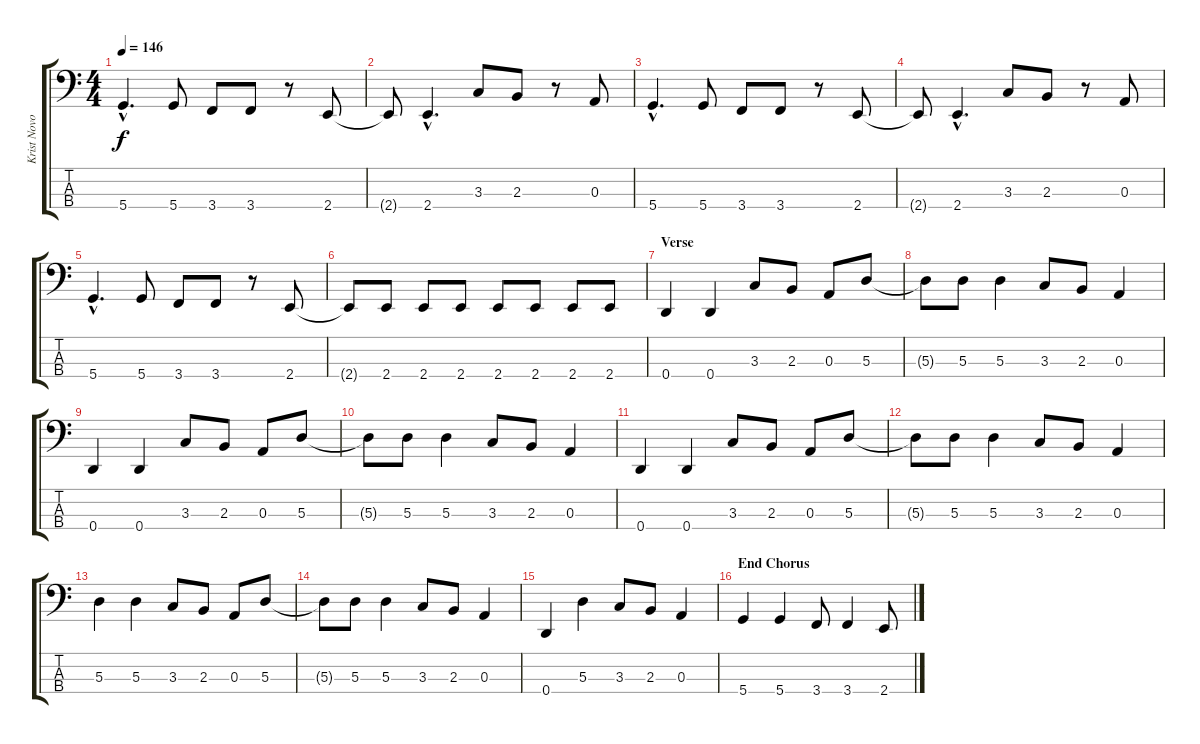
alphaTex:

\track ("Krist Novoselic - Bass" "Krist Novo") {instrument electricbasspick}
\staff {score tabs}
\tuning (G2 D2 A1 D1) {hide}
\ts (4 4)
\tempo 146
\clef f4
\ks c
5.4{hac}.4{d dy f} 5.4.8 3.4.8 3.4.8 r.8 2.4.8 |
2.4{t}.8 2.4{hac}.4{d} 3.3.8 2.3.8 r.8 0.3.8 |
5.4{hac}.4{d} 5.4.8 3.4.8 3.4.8 r.8 2.4.8 |
2.4{t}.8 2.4{hac}.4{d} 3.3.8 2.3.8 r.8 0.3.8 |
5.4{hac}.4{d} 5.4.8 3.4.8 3.4.8 r.8 2.4.8 |
2.4{t}.8 2.4.8 2.4.8 2.4.8 2.4.8 2.4.8 2.4.8 2.4.8 |
\section ("" "Verse")
0.4.4 0.4.4 3.3.8 2.3.8 0.3.8 5.3.8 |
5.3{t}.8 5.3.8 5.3.4 3.3.8 2.3.8 0.3.4 |
0.4.4 0.4.4 3.3.8 2.3.8 0.3.8 5.3.8 |
5.3{t}.8 5.3.8 5.3.4 3.3.8 2.3.8 0.3.4 |
0.4.4 0.4.4 3.3.8 2.3.8 0.3.8 5.3.8 |
5.3{t}.8 5.3.8 5.3.4 3.3.8 2.3.8 0.3.4 |
5.3.4 5.3.4 3.3.8 2.3.8 0.3.8 5.3.8 |
5.3{t}.8 5.3.8 5.3.4 3.3.8 2.3.8 0.3.4 |
0.4.4 5.3.4 3.3.8 2.3.8 0.3.4 |
\section ("" "End Chorus")
5.4.4 5.4.4 3.4.8 3.4.4 2.4.8
